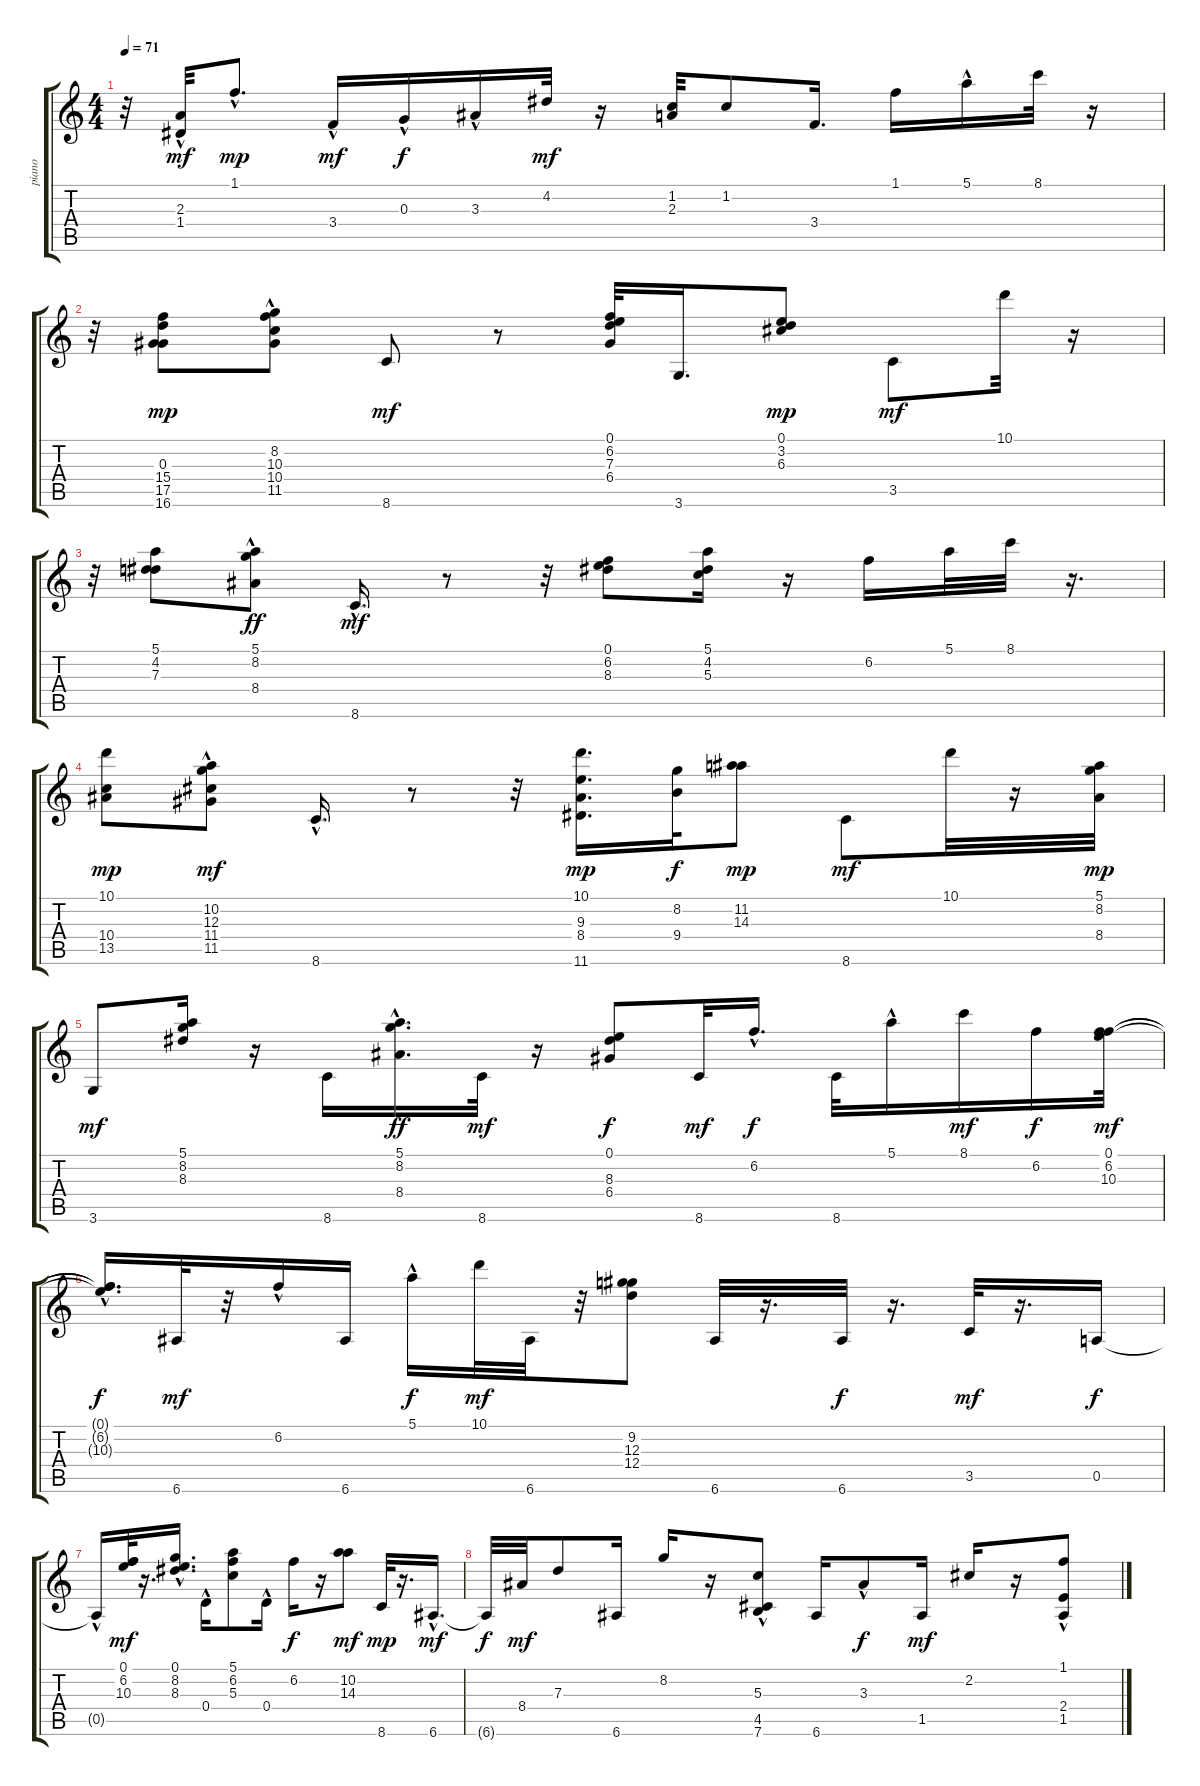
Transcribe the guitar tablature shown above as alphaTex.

\track ("piano" "piano") {instrument acousticguitarnylon}
\staff {score tabs}
\tuning (E4 B3 G3 D3 A2 E2) {hide}
\ts (4 4)
\tempo 71
\clef g2
\ks c
r.32{dy mf} (2.3{hac} 1.4{hac}).32 1.1{hac}.8{d dy mp} 3.4{hac}.16{dy mf} 0.3{hac}.16{dy f} 3.3{hac}.16 4.2.32{dy mf} r.16 (1.2 2.3).32 1.2.8 3.4.16{d} 1.1.16 5.1{hac}.16 8.1.32 r.16 |
r.32 (0.3 15.4 17.5 16.6).8{dy mp} (8.2 10.3 10.4{hac} 11.5{hac}).8 8.6.8{dy mf} r.8 (0.1 6.2 7.3 6.4).32 3.6.16{d} (0.1 3.2 6.3).8{dy mp} 3.5.8{dy mf} 10.1.32 r.16 |
r.32 (5.1 4.2 7.3).8 (5.1 8.2 8.4{hac}).8{dy ff} 8.6{hac}.16{d dy mf} r.8 r.32 (0.1 6.2 8.3).8 (5.1 4.2 5.3).16 r.16 6.2.16 5.1.32 8.1.32 r.16{d} |
(10.1 10.4 13.5).8{dy mp} (10.2{hac} 12.3{hac} 11.4{hac} 11.5{hac}).8{dy mf} 8.6{hac}.16{d} r.8 r.32 (10.1 9.3 8.4 11.6).16{d dy mp} (8.2 9.4).32{dy f} (11.2 14.3).8{dy mp} 8.6.8{dy mf} 10.1.32 r.16 (5.1 8.2 8.4).32{dy mp} |
3.6.8{dy mf} (5.1 8.2 8.3).16 r.16 8.6.16 (5.1 8.2 8.4{hac}).16{d dy ff} 8.6.32{dy mf} r.16 (0.1 8.3 6.4).8{dy f} 8.6.32{dy mf} 6.2{hac}.16{d dy f} 8.6.32 5.1{hac}.16 8.1.16{dy mf} 6.2.16{dy f} (0.1 6.2 10.3).32{dy mf} |
(0.1{hac t} 6.2{t} 10.3{hac t}).16{d dy f} 6.6.32{dy mf} r.32 6.2{hac}.16 6.6.16 5.1{hac}.16{dy f} 10.1.32{dy mf} 6.6.32 r.32 (9.2 12.3 12.4).8 6.6.32 r.16{d} 6.6.32{dy f} r.16{d} 3.5.32{dy mf} r.16{d} 0.5.16{dy f} |
0.5{hac t}.16 (0.1 6.2 10.3).32{dy mf} r.16{d} (0.1{hac} 8.2 8.3).16{d} 0.4{hac}.16 (5.1 6.2 5.3).8 0.4{hac}.16 6.2.16{dy f} r.16 (10.2 14.3).8{dy mf} 8.6.32{dy mp} r.16{d} 6.6{hac}.16{d dy mf} |
6.6{t}.32{dy f} 8.4.32{dy mf} 7.3.8 6.6.16 8.2.16 r.16 (5.3 4.5{hac} 7.6{hac}).8 6.6.16 3.3{hac}.8{dy f} 1.5.16{dy mf} 2.2.16 r.16 (1.1{hac} 2.4{hac} 1.5{hac}).8
